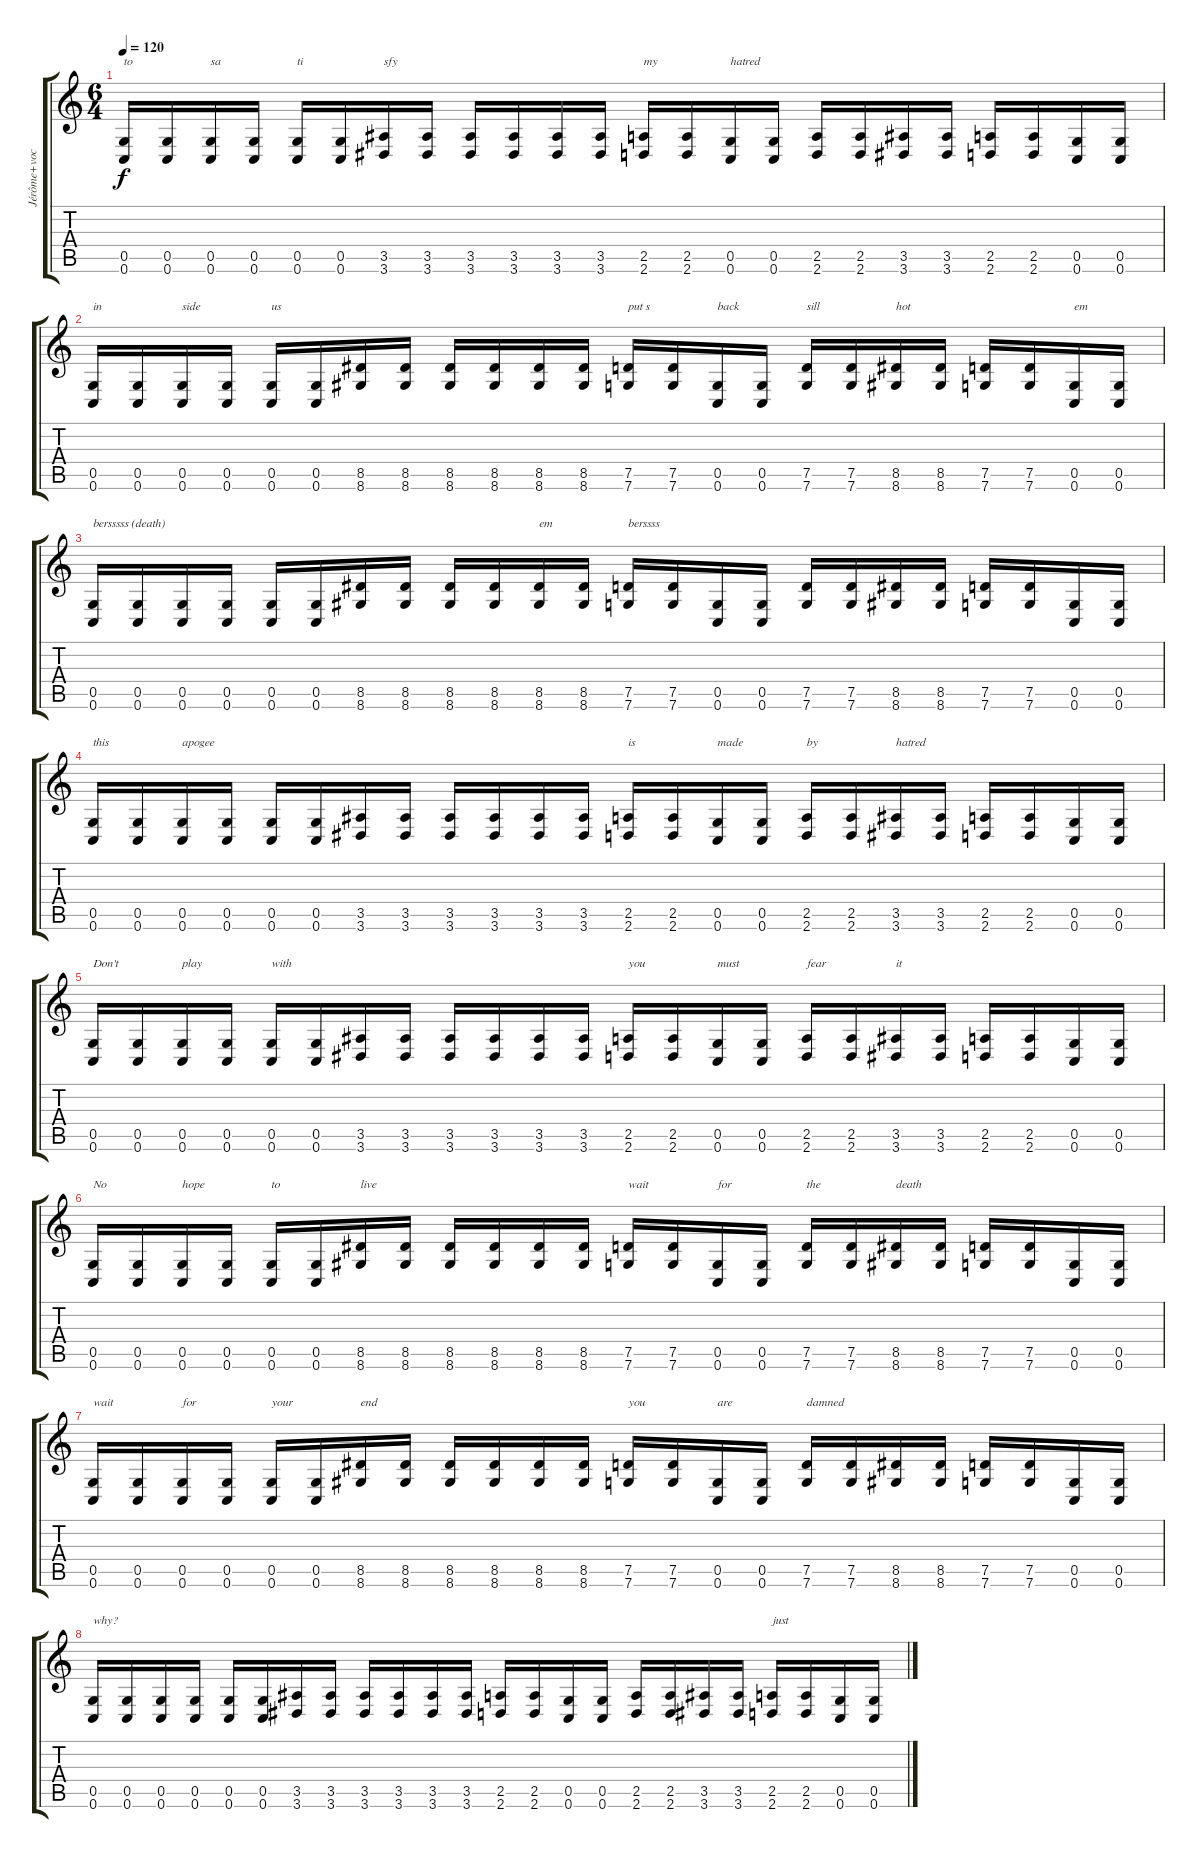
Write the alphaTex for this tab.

\track ("Jérôme+vocals" "Jérôme+voc") {instrument distortionguitar}
\staff {score tabs}
\tuning (D4 A3 F3 C3 G2 C2) {hide}
\ts (6 4)
\tempo 120
\clef g2
\ks c
(0.5 0.6).16{txt "to" dy f} (0.5 0.6).16 (0.5 0.6).16{txt "sa"} (0.5 0.6).16 (0.5 0.6).16{txt "ti"} (0.5 0.6).16 (3.5 3.6).16{txt "sfy"} (3.5 3.6).16 (3.5 3.6).16 (3.5 3.6).16 (3.5 3.6).16 (3.5 3.6).16 (2.5 2.6).16{txt "my"} (2.5 2.6).16 (0.5 0.6).16{txt "hatred"} (0.5 0.6).16 (2.5 2.6).16 (2.5 2.6).16 (3.5 3.6).16 (3.5 3.6).16 (2.5 2.6).16 (2.5 2.6).16 (0.5 0.6).16 (0.5 0.6).16 |
(0.5 0.6).16{txt "in"} (0.5 0.6).16 (0.5 0.6).16{txt "side"} (0.5 0.6).16 (0.5 0.6).16{txt "us"} (0.5 0.6).16 (8.5 8.6).16 (8.5 8.6).16 (8.5 8.6).16 (8.5 8.6).16 (8.5 8.6).16 (8.5 8.6).16 (7.5 7.6).16{txt "put s"} (7.5 7.6).16 (0.5 0.6).16{txt "back"} (0.5 0.6).16 (7.5 7.6).16{txt "sill"} (7.5 7.6).16 (8.5 8.6).16{txt "hot"} (8.5 8.6).16 (7.5 7.6).16 (7.5 7.6).16 (0.5 0.6).16{txt "em"} (0.5 0.6).16 |
(0.5 0.6).16{txt "bersssss (death)"} (0.5 0.6).16 (0.5 0.6).16 (0.5 0.6).16 (0.5 0.6).16 (0.5 0.6).16 (8.5 8.6).16 (8.5 8.6).16 (8.5 8.6).16 (8.5 8.6).16 (8.5 8.6).16{txt "em"} (8.5 8.6).16 (7.5 7.6).16{txt "berssss"} (7.5 7.6).16 (0.5 0.6).16 (0.5 0.6).16 (7.5 7.6).16 (7.5 7.6).16 (8.5 8.6).16 (8.5 8.6).16 (7.5 7.6).16 (7.5 7.6).16 (0.5 0.6).16 (0.5 0.6).16 |
(0.5 0.6).16{txt "this"} (0.5 0.6).16 (0.5 0.6).16{txt "apogee"} (0.5 0.6).16 (0.5 0.6).16 (0.5 0.6).16 (3.5 3.6).16 (3.5 3.6).16 (3.5 3.6).16 (3.5 3.6).16 (3.5 3.6).16 (3.5 3.6).16 (2.5 2.6).16{txt "is"} (2.5 2.6).16 (0.5 0.6).16{txt "made"} (0.5 0.6).16 (2.5 2.6).16{txt "by"} (2.5 2.6).16 (3.5 3.6).16{txt "hatred"} (3.5 3.6).16 (2.5 2.6).16 (2.5 2.6).16 (0.5 0.6).16 (0.5 0.6).16 |
(0.5 0.6).16{txt "Don't"} (0.5 0.6).16 (0.5 0.6).16{txt "play"} (0.5 0.6).16 (0.5 0.6).16{txt "with"} (0.5 0.6).16 (3.5 3.6).16 (3.5 3.6).16 (3.5 3.6).16 (3.5 3.6).16 (3.5 3.6).16 (3.5 3.6).16 (2.5 2.6).16{txt "you"} (2.5 2.6).16 (0.5 0.6).16{txt "must"} (0.5 0.6).16 (2.5 2.6).16{txt "fear"} (2.5 2.6).16 (3.5 3.6).16{txt "it"} (3.5 3.6).16 (2.5 2.6).16 (2.5 2.6).16 (0.5 0.6).16 (0.5 0.6).16 |
(0.5 0.6).16{txt "No"} (0.5 0.6).16 (0.5 0.6).16{txt "hope"} (0.5 0.6).16 (0.5 0.6).16{txt "to"} (0.5 0.6).16 (8.5 8.6).16{txt "live"} (8.5 8.6).16 (8.5 8.6).16 (8.5 8.6).16 (8.5 8.6).16 (8.5 8.6).16 (7.5 7.6).16{txt "wait"} (7.5 7.6).16 (0.5 0.6).16{txt "for"} (0.5 0.6).16 (7.5 7.6).16{txt "the"} (7.5 7.6).16 (8.5 8.6).16{txt "death"} (8.5 8.6).16 (7.5 7.6).16 (7.5 7.6).16 (0.5 0.6).16 (0.5 0.6).16 |
(0.5 0.6).16{txt "wait"} (0.5 0.6).16 (0.5 0.6).16{txt "for"} (0.5 0.6).16 (0.5 0.6).16{txt "your"} (0.5 0.6).16 (8.5 8.6).16{txt "end"} (8.5 8.6).16 (8.5 8.6).16 (8.5 8.6).16 (8.5 8.6).16 (8.5 8.6).16 (7.5 7.6).16{txt "you"} (7.5 7.6).16 (0.5 0.6).16{txt "are"} (0.5 0.6).16 (7.5 7.6).16{txt "damned"} (7.5 7.6).16 (8.5 8.6).16 (8.5 8.6).16 (7.5 7.6).16 (7.5 7.6).16 (0.5 0.6).16 (0.5 0.6).16 |
(0.5 0.6).16{txt "why?"} (0.5 0.6).16 (0.5 0.6).16 (0.5 0.6).16 (0.5 0.6).16 (0.5 0.6).16 (3.5 3.6).16 (3.5 3.6).16 (3.5 3.6).16 (3.5 3.6).16 (3.5 3.6).16 (3.5 3.6).16 (2.5 2.6).16 (2.5 2.6).16 (0.5 0.6).16 (0.5 0.6).16 (2.5 2.6).16 (2.5 2.6).16 (3.5 3.6).16 (3.5 3.6).16 (2.5 2.6).16{txt "just"} (2.5 2.6).16 (0.5 0.6).16 (0.5 0.6).16
